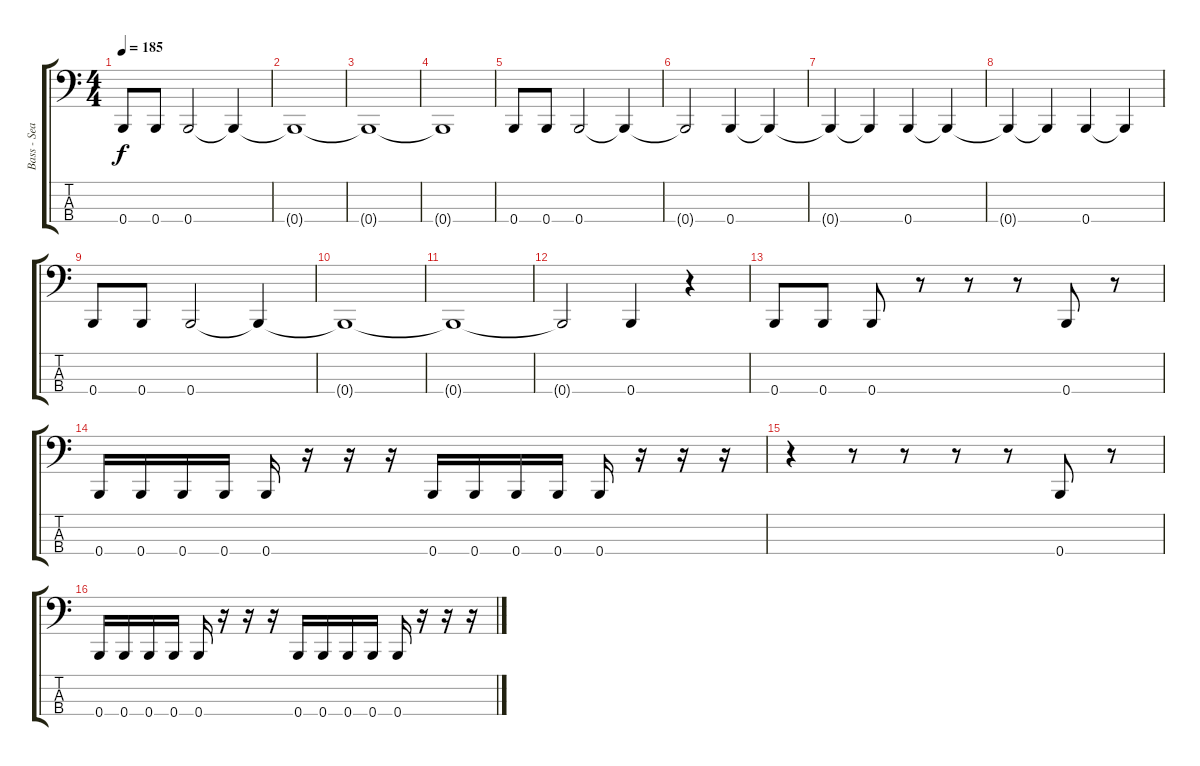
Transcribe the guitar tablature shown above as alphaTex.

\track ("Bass - Sean" "Bass - Sea") {instrument electricbasspick}
\staff {score tabs}
\tuning (E2 B1 Gb1 B0) {hide}
\ts (4 4)
\tempo 185
\clef f4
\ks c
0.4.8{dy f} 0.4.8 0.4.2 0.4{t}.4 |
0.4{t}.1 |
0.4{t}.1 |
0.4{t}.1 |
0.4.8 0.4.8 0.4.2 0.4{t}.4 |
0.4{t}.2 0.4.4 0.4{t}.4 |
0.4{t}.4 0.4{t}.4 0.4.4 0.4{t}.4 |
0.4{t}.4 0.4{t}.4 0.4.4 0.4{t}.4 |
0.4.8 0.4.8 0.4.2 0.4{t}.4 |
0.4{t}.1 |
0.4{t}.1 |
0.4{t}.2 0.4.4 r.4 |
0.4.8 0.4.8 0.4.8 r.8 r.8 r.8 0.4.8 r.8 |
0.4.16 0.4.16 0.4.16 0.4.16 0.4.16 r.16 r.16 r.16 0.4.16 0.4.16 0.4.16 0.4.16 0.4.16 r.16 r.16 r.16 |
r.4 r.8 r.8 r.8 r.8 0.4.8 r.8 |
0.4.16 0.4.16 0.4.16 0.4.16 0.4.16 r.16 r.16 r.16 0.4.16 0.4.16 0.4.16 0.4.16 0.4.16 r.16 r.16 r.16
